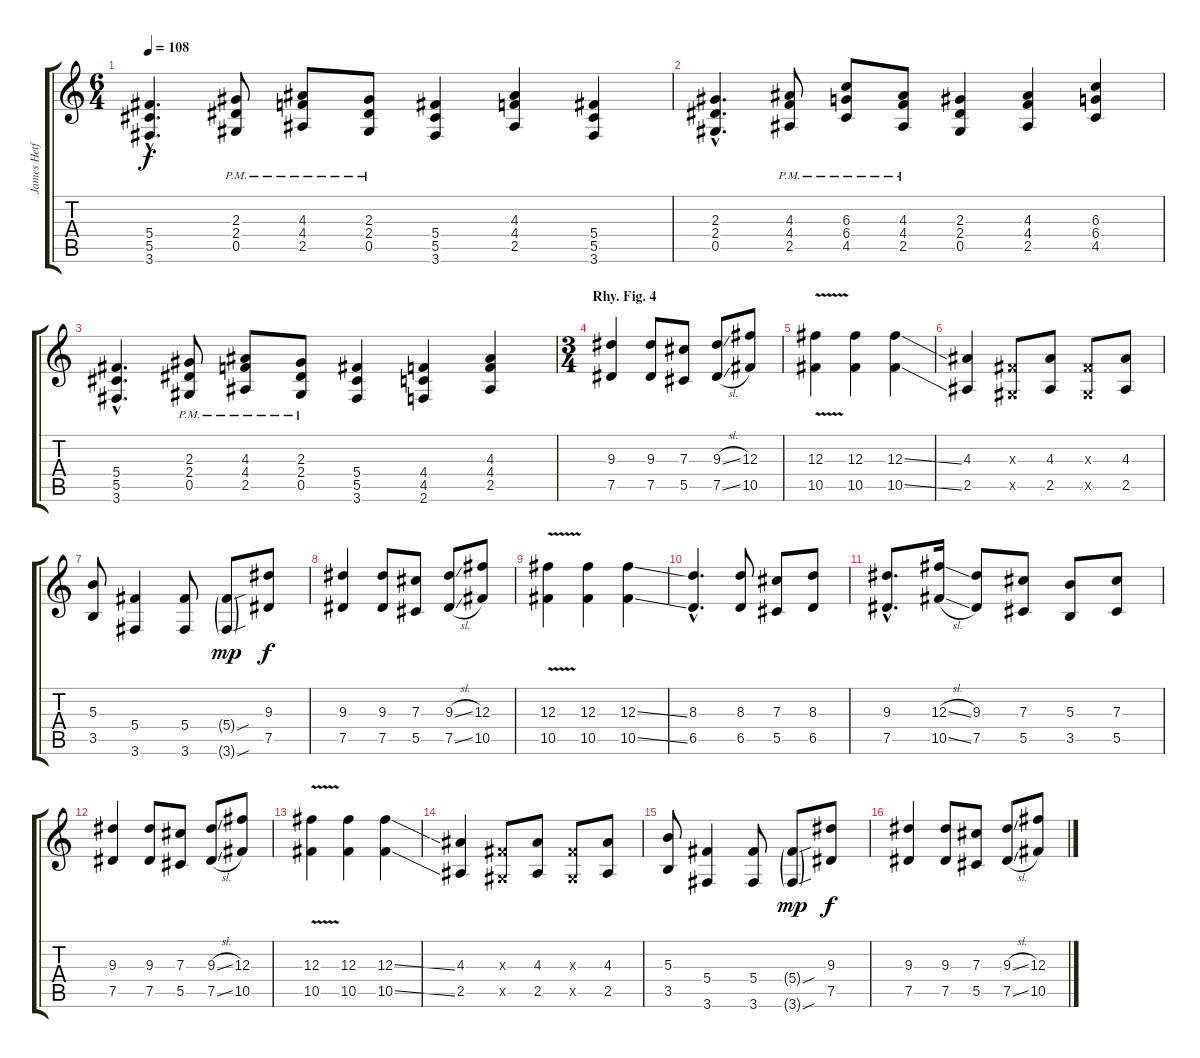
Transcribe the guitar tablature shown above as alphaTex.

\track ("James Hetfield (Guitar)" "James Hetf") {instrument electricguitarclean}
\staff {score tabs}
\tuning (Eb4 Bb3 Gb3 Db3 Ab2 Eb2) {hide}
\ts (6 4)
\tempo 108
\clef g2
\ks c
(5.4{hac} 5.5{hac} 3.6{hac}).4{d dy f} (2.3{pm} 2.4{pm} 0.5{pm}).8 (4.3{pm} 4.4{pm} 2.5{pm}).8 (2.3{pm} 2.4{pm} 0.5{pm}).8 (5.4 5.5 3.6).4 (4.3 4.4 2.5).4 (5.4 5.5 3.6).4 |
(2.3{hac} 2.4{hac} 0.5{hac}).4{d} (4.3{pm} 4.4{pm} 2.5{pm}).8 (6.3{pm} 6.4{pm} 4.5{pm}).8 (4.3{pm} 4.4{pm} 2.5{pm}).8 (2.3 2.4 0.5).4 (4.3 4.4 2.5).4 (6.3 6.4 4.5).4 |
(5.4{hac} 5.5{hac} 3.6{hac}).4{d} (2.3{pm} 2.4{pm} 0.5{pm}).8 (4.3{pm} 4.4{pm} 2.5{pm}).8 (2.3{pm} 2.4{pm} 0.5{pm}).8 (5.4 5.5 3.6).4 (4.4 4.5 2.6).4 (4.3 4.4 2.5).4 |
\ts (3 4)
\section ("" "Rhy. Fig. 4")
(9.3 7.5).4 (9.3 7.5).8 (7.3 5.5).8 (9.3{sl} 7.5{sl}).8 (12.3 10.5).8 |
(12.3{v} 10.5{v}).4 (12.3 10.5).4 (12.3{ss} 10.5{ss}).4 |
(4.3 2.5).4 (0.3{x} 0.5{x}).8 (4.3 2.5).8 (0.3{x} 0.5{x}).8 (4.3 2.5).8 |
(5.3 3.5).8 (5.4 3.6).4 (5.4 3.6).8 (5.4{sou g} 3.6{sou g}).8{dy mp} (9.3 7.5).8{dy f} |
(9.3 7.5).4 (9.3 7.5).8 (7.3 5.5).8 (9.3{sl} 7.5{sl}).8 (12.3 10.5).8 |
(12.3{v} 10.5{v}).4 (12.3 10.5).4 (12.3{ss} 10.5{ss}).4 |
(8.3{hac} 6.5{hac}).4{d} (8.3 6.5).8 (7.3 5.5).8 (8.3 6.5).8 |
(9.3{hac} 7.5{hac}).8{d} (12.3{sl} 10.5{sl}).16 (9.3 7.5).8 (7.3 5.5).8 (5.3 3.5).8 (7.3 5.5).8 |
(9.3 7.5).4 (9.3 7.5).8 (7.3 5.5).8 (9.3{sl} 7.5{sl}).8 (12.3 10.5).8 |
(12.3{v} 10.5{v}).4 (12.3 10.5).4 (12.3{ss} 10.5{ss}).4 |
(4.3 2.5).4 (0.3{x} 0.5{x}).8 (4.3 2.5).8 (0.3{x} 0.5{x}).8 (4.3 2.5).8 |
(5.3 3.5).8 (5.4 3.6).4 (5.4 3.6).8 (5.4{sou g} 3.6{sou g}).8{dy mp} (9.3 7.5).8{dy f} |
(9.3 7.5).4 (9.3 7.5).8 (7.3 5.5).8 (9.3{sl} 7.5{sl}).8 (12.3 10.5).8
